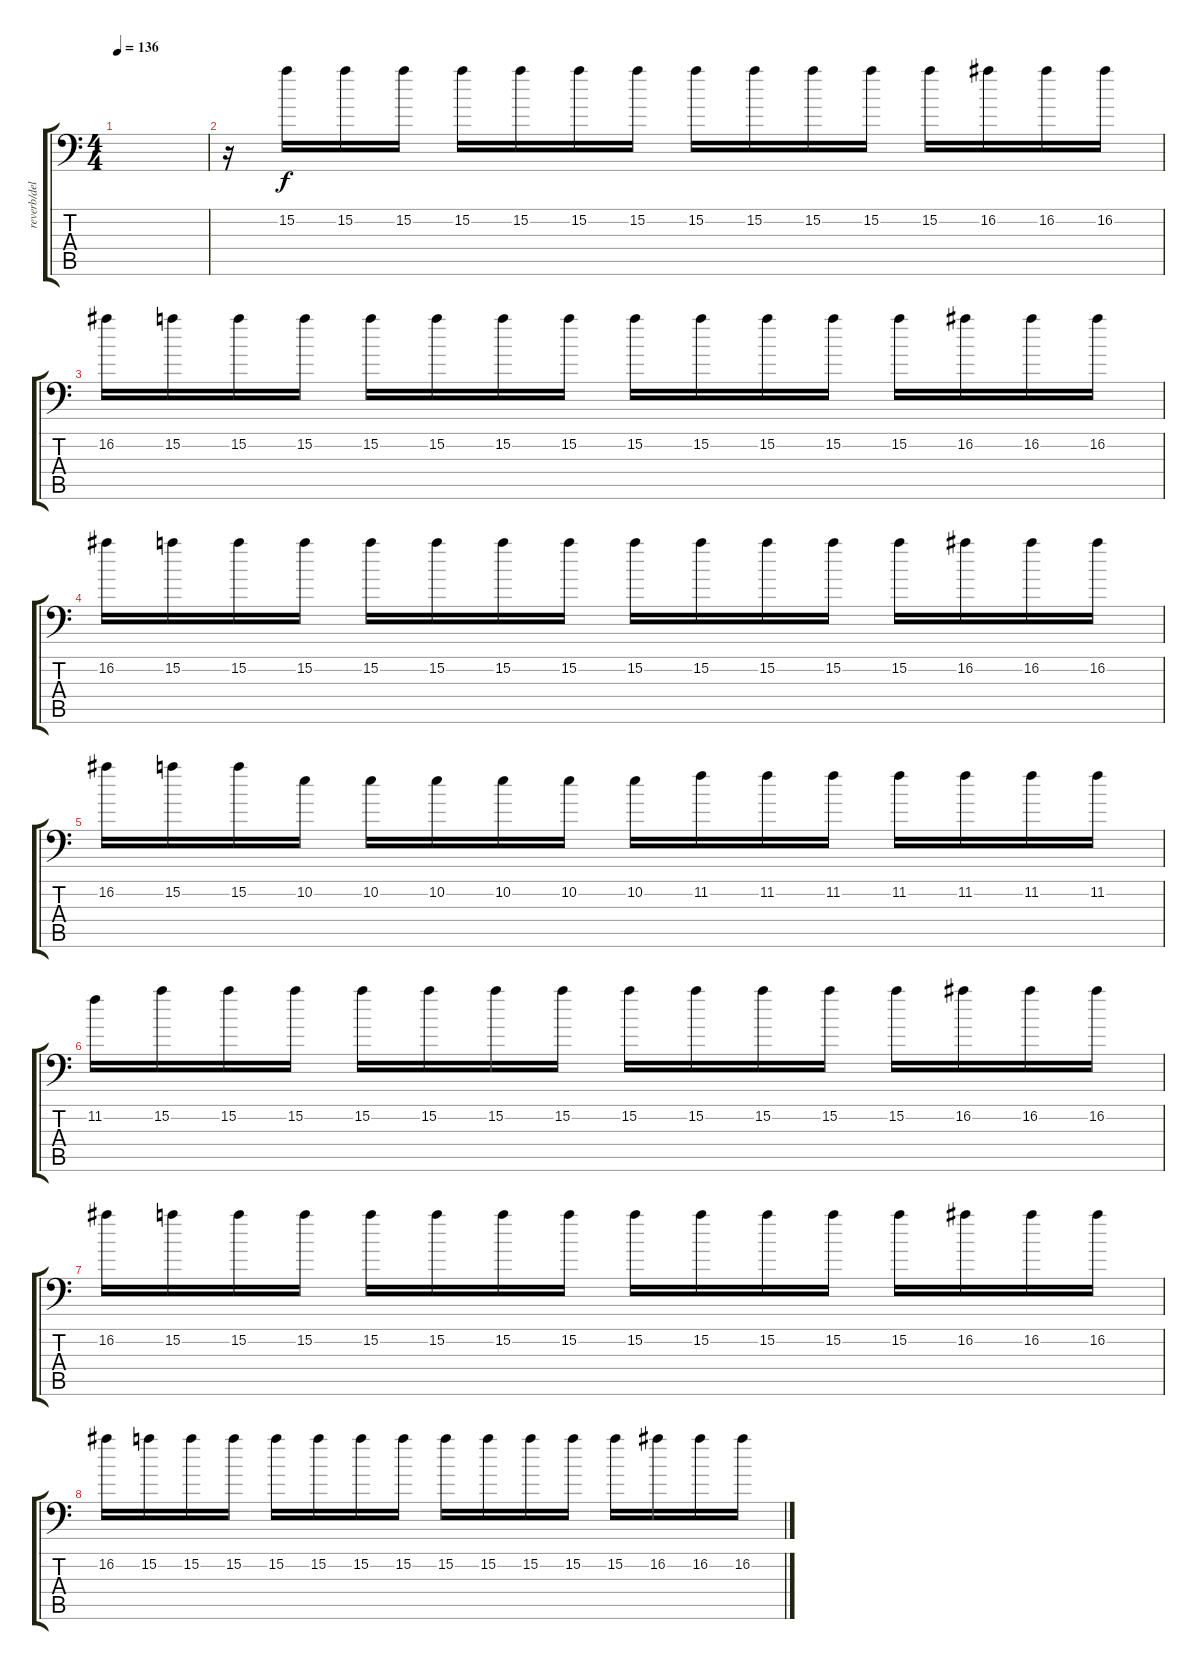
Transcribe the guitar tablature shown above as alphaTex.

\track ("reverb/delay" "reverb/del") {instrument distortionguitar}
\staff {score tabs}
\tuning (B3 Gb3 D3 A2 E2 A1) {hide}
\ts (4 4)
\tempo 136
\clef f4
\ks c
|
r.16{volume 6} 15.2.16 15.2.16 15.2.16 15.2.16 15.2.16 15.2.16 15.2.16 15.2.16 15.2.16 15.2.16 15.2.16 15.2.16 16.2.16 16.2.16 16.2.16 |
16.2.16 15.2.16 15.2.16 15.2.16 15.2.16 15.2.16 15.2.16 15.2.16 15.2.16 15.2.16 15.2.16 15.2.16 15.2.16 16.2.16 16.2.16 16.2.16 |
16.2.16 15.2.16 15.2.16 15.2.16 15.2.16 15.2.16 15.2.16 15.2.16 15.2.16 15.2.16 15.2.16 15.2.16 15.2.16 16.2.16 16.2.16 16.2.16 |
16.2.16 15.2.16 15.2.16 10.2.16 10.2.16 10.2.16 10.2.16 10.2.16 10.2.16 11.2.16 11.2.16 11.2.16 11.2.16 11.2.16 11.2.16 11.2.16 |
11.2.16 15.2.16 15.2.16 15.2.16 15.2.16 15.2.16 15.2.16 15.2.16 15.2.16 15.2.16 15.2.16 15.2.16 15.2.16 16.2.16 16.2.16 16.2.16 |
16.2.16 15.2.16 15.2.16 15.2.16 15.2.16 15.2.16 15.2.16 15.2.16 15.2.16 15.2.16 15.2.16 15.2.16 15.2.16 16.2.16 16.2.16 16.2.16 |
16.2.16 15.2.16 15.2.16 15.2.16 15.2.16 15.2.16 15.2.16 15.2.16 15.2.16 15.2.16 15.2.16 15.2.16 15.2.16 16.2.16 16.2.16 16.2.16
